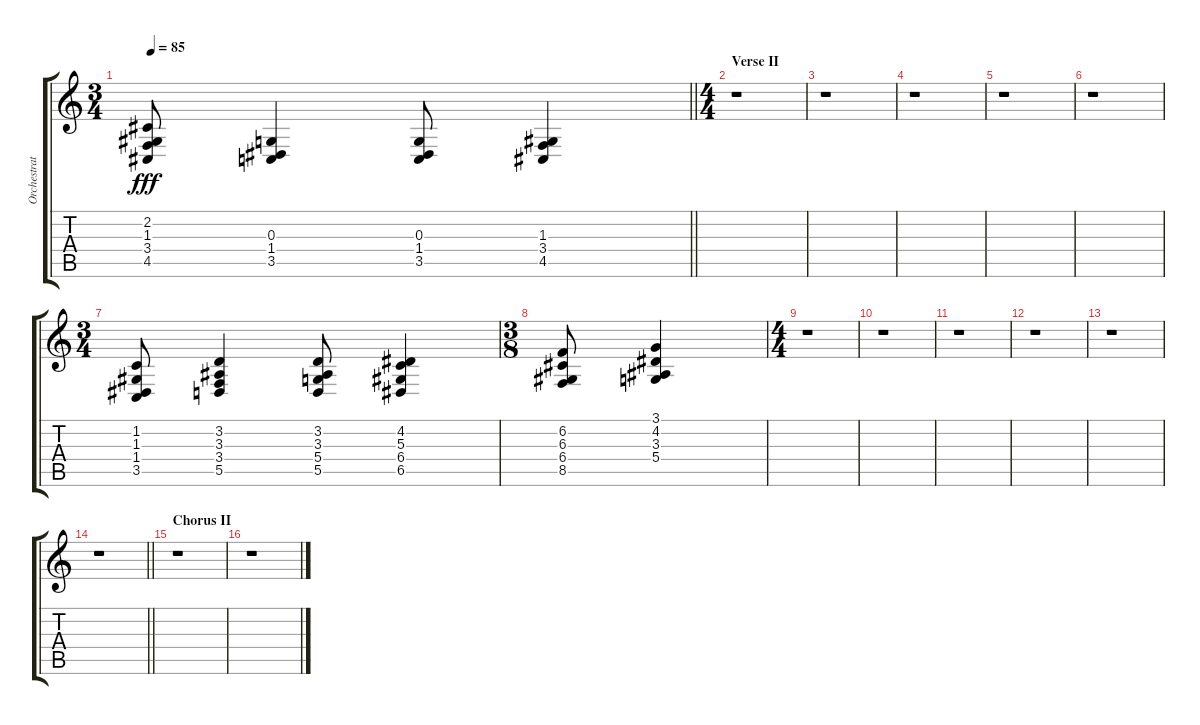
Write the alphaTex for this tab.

\track ("Orchestration II" "Orchestrat") {instrument trombone}
\staff {score tabs}
\tuning (E4 B3 G3 D3 A2 E2) {hide}
\ts (3 4)
\tempo 85
\clef g2
\barLineRight lightlight
\ks c
(2.2 1.3 3.4 4.5).8{dy fff} (0.3 1.4 3.5).4 (0.3 1.4 3.5).8 (1.3 3.4 4.5).4 |
\ts (4 4)
\section ("" "Verse II")
r.1 |
r.1 |
r.1 |
r.1 |
r.1 |
\ts (3 4)
(1.2 1.3 1.4 3.5).8 (3.2 3.3 3.4 5.5).4 (3.2 3.3 5.4 5.5).8 (4.2 5.3 6.4 6.5).4 |
\ts (3 8)
(6.2 6.3 6.4 8.5).8 (3.1 4.2 3.3 5.4).4 |
\ts (4 4)
r.1 |
r.1 |
r.1 |
r.1 |
r.1 |
\barLineRight lightlight
r.1 |
\section ("" "Chorus II")
r.1 |
r.1
